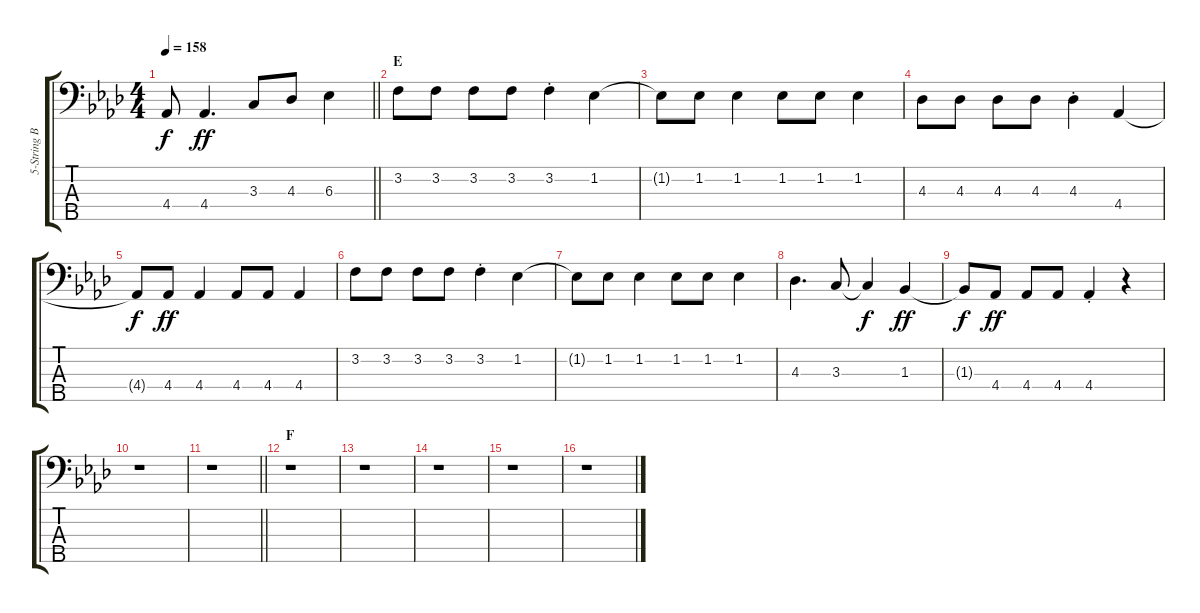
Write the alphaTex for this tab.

\track ("5-String Bass" "5-String B") {instrument electricbassfinger}
\staff {score tabs}
\tuning (G2 D2 A1 E1 B0) {hide}
\ts (4 4)
\tempo 158
\clef f4
\barLineRight lightlight
\ks ab
4.4{t}.8{dy f} 4.4.4{d dy ff} 3.3.8 4.3.8 6.3.4 |
\section ("" "E")
3.2.8 3.2.8 3.2.8 3.2.8 3.2{st}.4 1.2.4 |
1.2{t}.8 1.2.8 1.2.4 1.2.8 1.2.8 1.2.4 |
4.3.8 4.3.8 4.3.8 4.3.8 4.3{st}.4 4.4.4 |
4.4{t}.8{dy f} 4.4.8{dy ff} 4.4.4 4.4.8 4.4.8 4.4.4 |
3.2.8 3.2.8 3.2.8 3.2.8 3.2{st}.4 1.2.4 |
1.2{t}.8 1.2.8 1.2.4 1.2.8 1.2.8 1.2.4 |
4.3.4{d} 3.3.8 3.3{t}.4{dy f} 1.3.4{dy ff} |
1.3{t}.8{dy f} 4.4.8{dy ff} 4.4.8 4.4.8 4.4{st}.4 r.4 |
r.1 |
\barLineRight lightlight
r.1 |
\section ("" "F")
r.1 |
r.1 |
r.1 |
r.1 |
r.1
